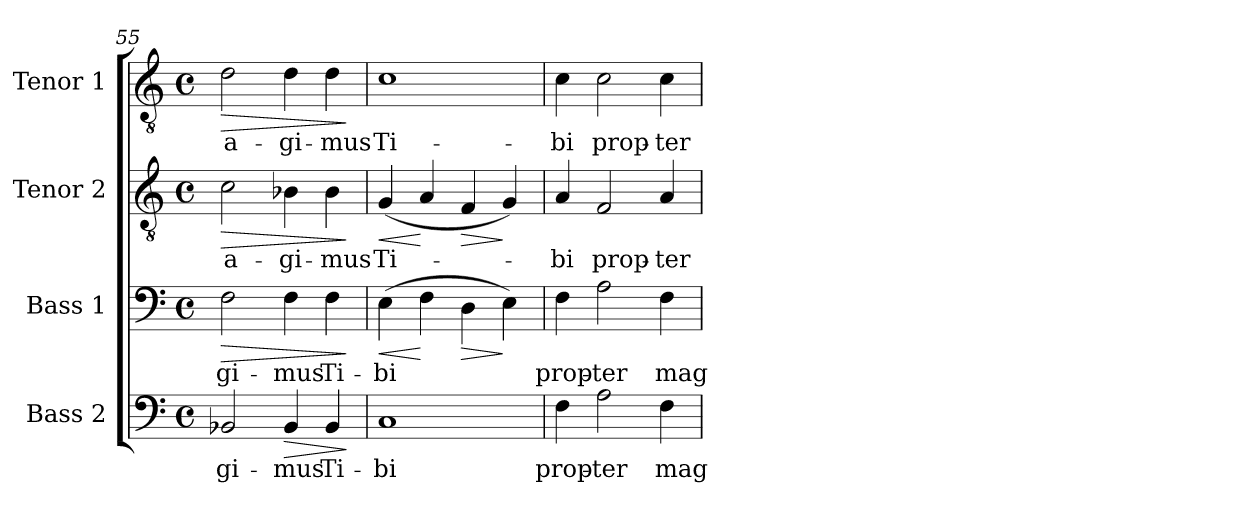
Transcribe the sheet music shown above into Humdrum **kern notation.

**kern	**text	**dynam	**kern	**text	**dynam	**kern	**text	**dynam	**kern	**text	**dynam
*part4	*part4	*part4	*part3	*part3	*part3	*part2	*part2	*part2	*part1	*part1	*part1
*staff4	*staff4	*staff4	*staff3	*staff3	*staff3	*staff2	*staff2	*staff2	*staff1	*staff1	*staff1
*I"Bass 2	*	*	*I"Bass 1	*	*	*I"Tenor 2	*	*	*I"Tenor 1	*	*
*I'B. 2	*	*	*I'B. 1	*	*	*I'T. 2	*	*	*I'T. 1	*	*
*clefF4	*	*	*clefF4	*	*	*clefGv2	*	*	*clefGv2	*	*
*k[]	*	*	*k[]	*	*	*k[]	*	*	*k[]	*	*
*C:	*	*	*C:	*	*	*C:	*	*	*C:	*	*
*M4/4	*	*	*M4/4	*	*	*M4/4	*	*	*M4/4	*	*
*met(c)	*	*	*met(c)	*	*	*met(c)	*	*	*met(c)	*	*
=55	=55	=55	=55	=55	=55	=55	=55	=55	=55	=55	=55
!	!LO:LY:b	!	!	!LO:LY:b	!LO:HP:b	!	!LO:LY:b	!LO:HP:b	!	!LO:LY:b	!LO:HP:b
2BB-X/	-gi-	.	2F\	-gi-	>	2c\	a-	>	2d\	a-	>
!	!LO:LY:b	!LO:HP:b	!	!LO:LY:b	!	!	!LO:LY:b	!	!	!LO:LY:b	!
4BB-/	-mus	>	4F\	-mus	.	4B-X\	-gi-	.	4d\	-gi-	.
!	!LO:LY:b	!	!	!LO:LY:b	!	!	!LO:LY:b	!	!	!LO:LY:b	!
4BB-/	Ti-	.	4F\	Ti-	.	4B-\	-mus	.	4d\	-mus	.
.	.	]	.	.	]	.	.	]	.	.	]
=56	=56	=56	=56	=56	=56	=56	=56	=56	=56	=56	=56
!	!LO:LY:b	!	!	!LO:LY:b	!LO:HP:b	!	!LO:LY:b	!LO:HP:b	!	!LO:LY:b	!
1C	-bi	.	(>4E\	-bi	<	(<4G/	Ti-	<	1c	Ti-	.
.	.	.	4F\	.	[	4A/	.	[	.	.	.
!	!	!	!	!	!LO:HP:b	!	!	!LO:HP:b	!	!	!
.	.	.	4D\	.	>	4F/	.	>	.	.	.
.	.	.	4E\)	.	]	4G/)	.	]	.	.	.
=57	=57	=57	=57	=57	=57	=57	=57	=57	=57	=57	=57
!	!LO:LY:b	!	!	!LO:LY:b	!	!	!LO:LY:b	!	!	!LO:LY:b	!
4F\	prop-	.	4F\	prop-	.	4A/	-bi	.	4c\	-bi	.
!	!LO:LY:b	!	!	!LO:LY:b	!	!	!LO:LY:b	!	!	!LO:LY:b	!
2A\	-ter	.	2A\	-ter	.	2F/	prop-	.	2c\	prop-	.
!	!LO:LY:b	!	!	!LO:LY:b	!	!	!LO:LY:b	!	!	!LO:LY:b	!
4F\	mag-	.	4F\	mag-	.	4A/	-ter	.	4c\	-ter	.
=	=	=	=	=	=	=	=	=	=	=	=
*-	*-	*-	*-	*-	*-	*-	*-	*-	*-	*-	*-
